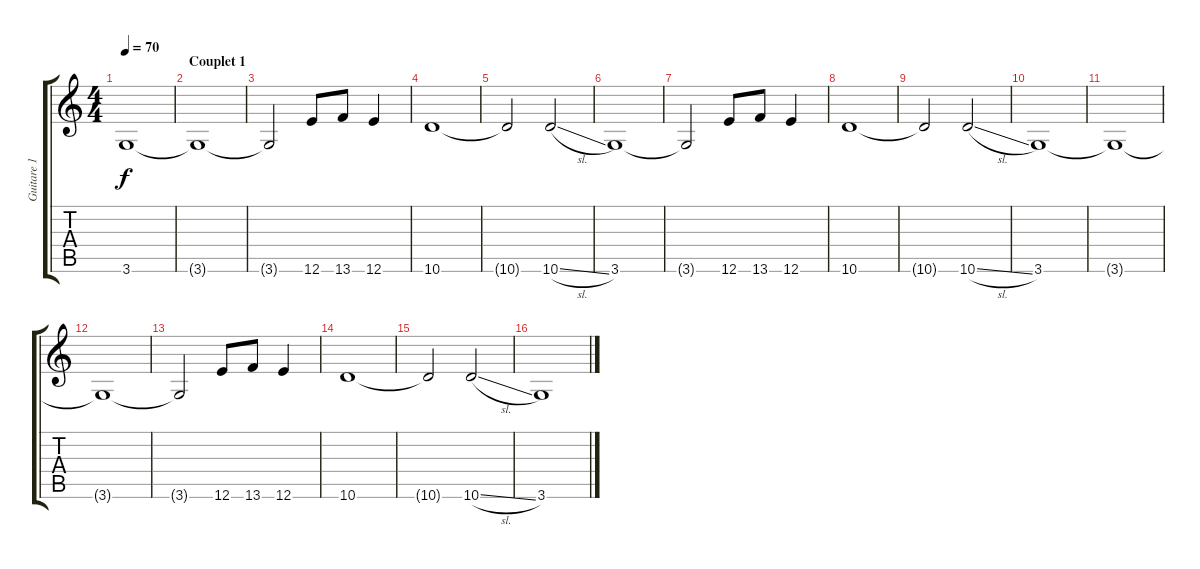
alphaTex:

\track ("Guitare 1" "Guitare 1") {instrument distortionguitar}
\staff {score tabs}
\tuning (E4 B3 G3 D3 A2 E2) {hide}
\ts (4 4)
\tempo 70
\clef g2
\ks c
3.6.1{dy f volume 8 instrument synthbrass1} |
\section ("" "Couplet 1")
3.6{t}.1 |
3.6{t}.2 12.6.8{volume 8 instrument synthbrass1} 13.6.8{volume 8 instrument synthbrass1} 12.6.4{volume 8 instrument synthbrass1} |
10.6.1{volume 8 instrument synthbrass1} |
10.6{t}.2 10.6{sl}.2{volume 8 instrument synthbrass1} |
3.6.1{volume 8 instrument synthbrass1} |
3.6{t}.2 12.6.8{volume 8 instrument synthbrass1} 13.6.8{volume 8 instrument synthbrass1} 12.6.4{volume 8 instrument synthbrass1} |
10.6.1{volume 8 instrument synthbrass1} |
10.6{t}.2 10.6{sl}.2{volume 8 instrument synthbrass1} |
3.6.1{volume 8 instrument synthbrass1} |
3.6{t}.1 |
3.6{t}.1 |
3.6{t}.2 12.6.8{volume 8 instrument synthbrass1} 13.6.8{volume 8 instrument synthbrass1} 12.6.4{volume 8 instrument synthbrass1} |
10.6.1{volume 8 instrument synthbrass1} |
10.6{t}.2 10.6{sl}.2{volume 8 instrument synthbrass1} |
3.6.1{volume 8}
